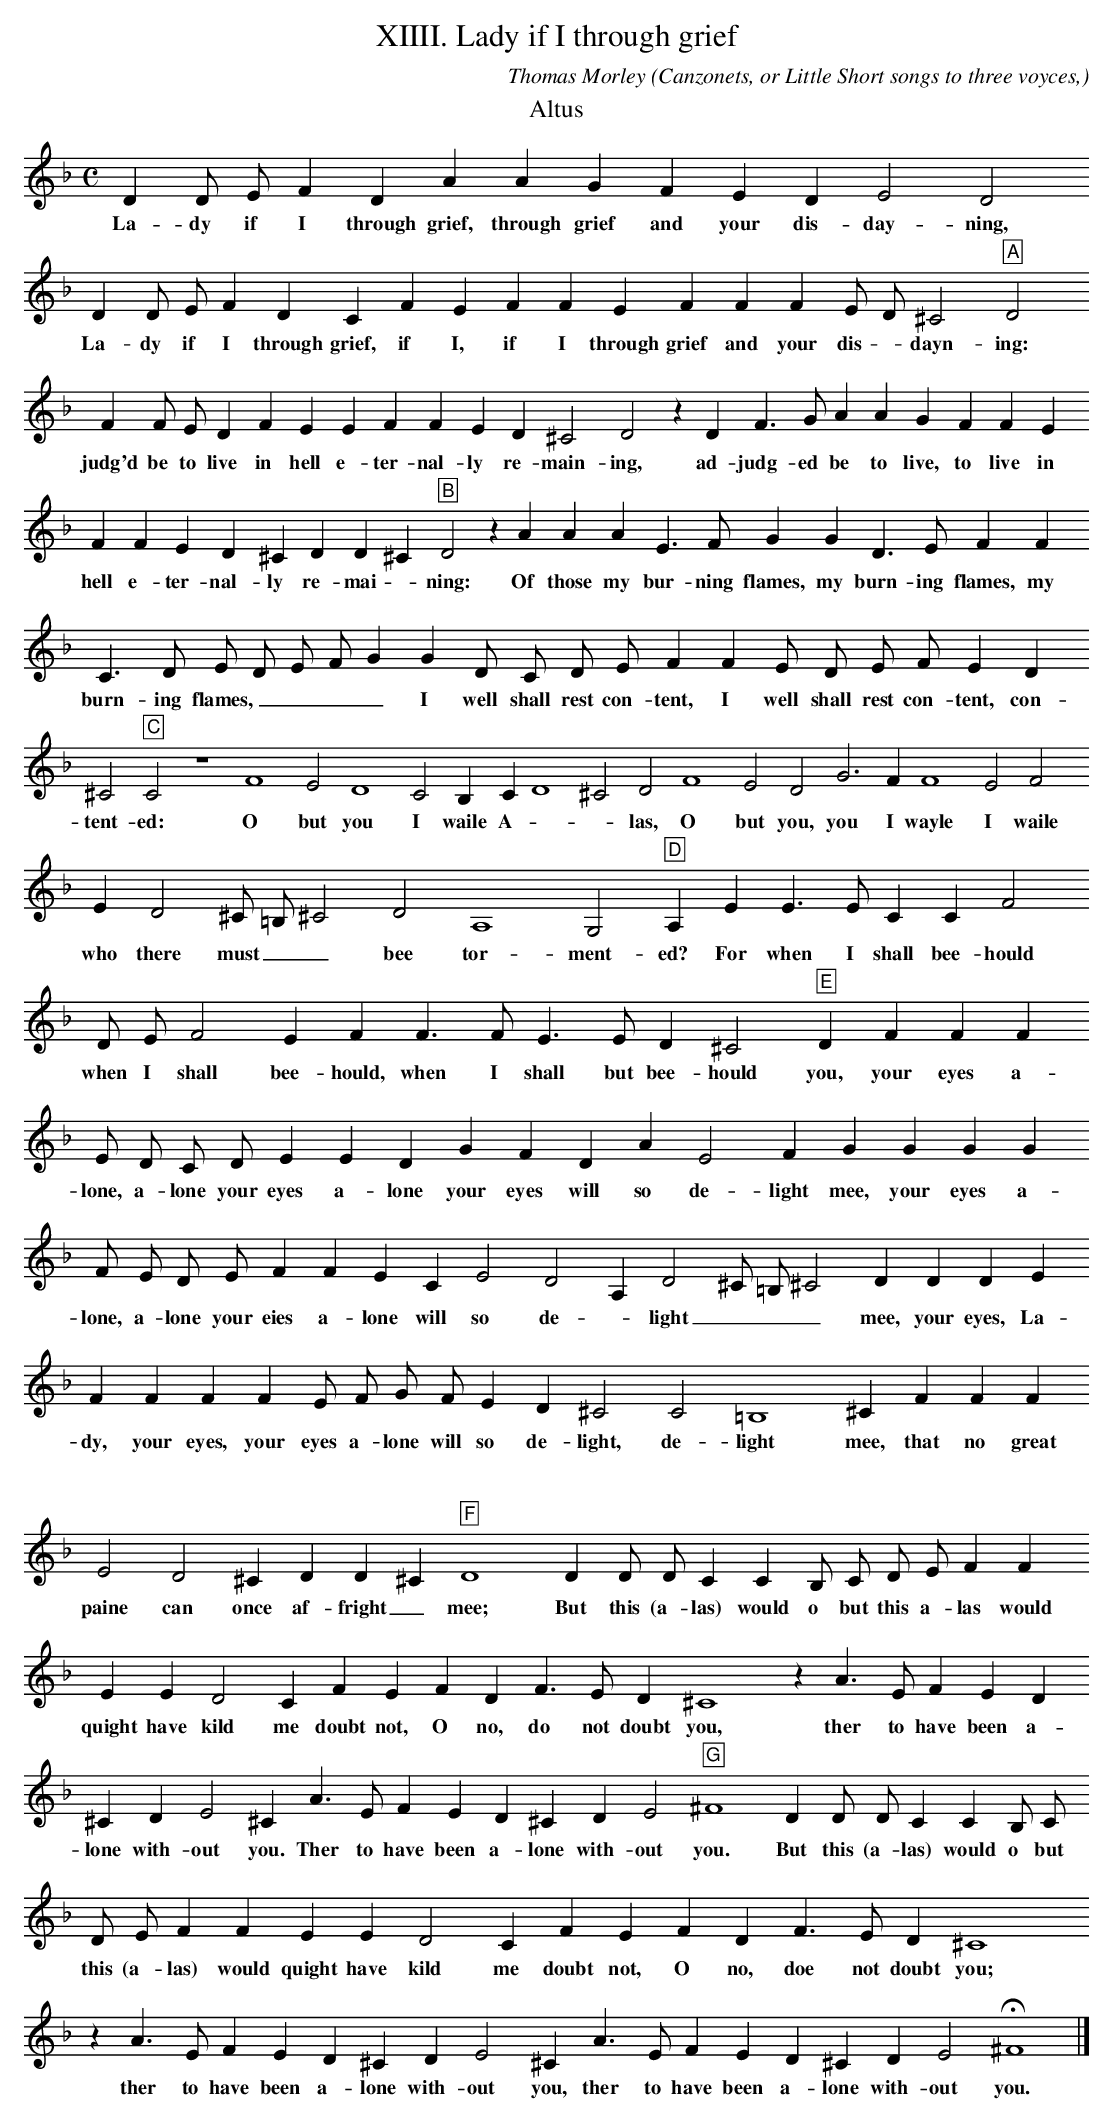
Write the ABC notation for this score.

X:1
T:XIIII. Lady if I through grief
O: Canzonets, or Little Short songs to three voyces,
C: Thomas Morley
M:C
K:G dor
T: Altus
L:1/4
D D/ E/ F D A A G F E D E2 D2
w:La- dy if I through grief, through grief and your dis- day- ning,
D D/ E/ F D C F E F F E F F F E/ D/ ^C2 "A"D2
w:La- dy if I through grief, if I, if I through grief and your dis - dayn- ing:
F F/ E/ D F E E F F E D ^C2 D2 z D F > G A A G F F E
w:judg'd be to live in hell e- ter- nal- ly re- main- ing, ad- judg- ed be to live, to live in
F F E D ^C D D ^C "B"D2 z A A A E > F G G D > E F F
w:hell e- ter- nal- ly re- mai - ning: Of those my bur- ning flames, my burn- ing flames, my
C > D E/ D/ E/ F/ G G D/ C/ D/ E/ F F E/ D/ E/ F/ E D
w:burn- ing flames, _ _ _ _ I well shall rest con- tent, I well shall rest con- tent, con-
^C2 "C"C2 z4 F4 E2 D4 C2 B, C D4 ^C2 D2 F4 E2 D2 G3 F F4 E2 F2
w:tent- ed: O but you I waile A - _ las, O but you, you I wayle I waile
E D2 ^C/ =B,/ ^C2 D2 A,4 G,2 "D"A, E E> E C C F2
w:who there must _ _ bee tor- ment- ed? For when I shall bee- hould
D/ E/ F2 E F F> F E > E D ^C2 "E"D F F F
w:when I shall bee- hould, when I shall but bee- hould you, your eyes a-
E/ D/ C/ D/ E E D G F D A E2 F G G G G
w:lone, a- lone your eyes a- lone your eyes will so de- light mee, your eyes a-
F/ E/ D/ E/ F F E C E2 D2 A, D2 ^C/ =B,/ ^C2 D D D E
w:lone, a- lone your eies a- lone will so de  - light _ _ _ mee, your eyes, La-
F F F F E/ F/ G/ F/ E D ^C2 C2 =B,4 ^C F F F
w:dy, your eyes, your eyes a- lone will so de- light, de- light mee, that no great
E2 D2 ^C D D ^C "F"D4 D D/ D/ C C B,/ C/ D/ E/ F F
w:paine can once af- fright _ mee; But this (a- las) would o but this a- las would
E E D2 C F E F D F > E D ^C4 z A > E F E D
w:quight have kild me doubt not, O no, do not doubt you, ther to have been a-
^C D E2 ^C A > E F E D ^C D E2 "G"^F4 D D/ D/ C C B,/ C/
w:lone with- out you.  Ther to have been a- lone with- out you.  But this (a- las) would o but
 D/ E/ F F E E D2 C F E F D F > E D ^C4
w:this (a- las) would quight have kild me doubt not, O no, doe not doubt you;
z A > E F E D ^C D E2 ^C A > E F E D ^C D E2 H^F4 |]
w:ther to have been a- lone with- out you, ther to have been a- lone with- out you.
